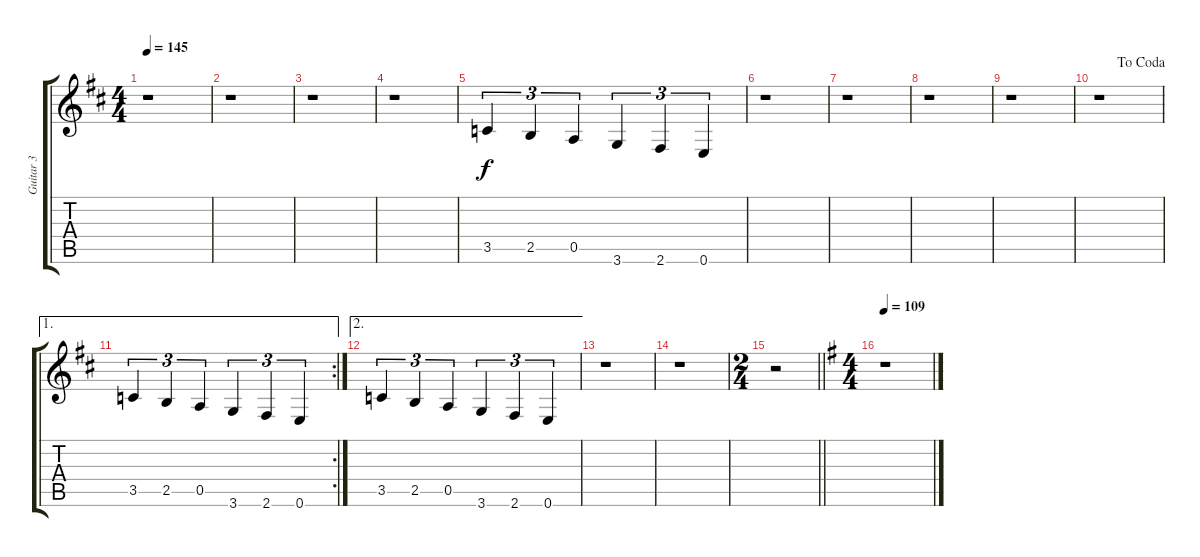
\track ("Guitar 3" "Guitar 3") {instrument distortionguitar}
\staff {score tabs}
\tuning (E4 B3 G3 D3 A2 E2) {hide}
\ts (4 4)
\tempo 145
\clef g2
\ks d
r.1{dy f} |
r.1 |
r.1 |
r.1 |
3.5.4{tu (3 2)} 2.5.4{tu (3 2)} 0.5.4{tu (3 2)} 3.6.4{tu (3 2)} 2.6.4{tu (3 2)} 0.6.4{tu (3 2)} |
r.1 |
r.1 |
r.1 |
r.1 |
\jump dacoda
r.1 |
\ae 1
\rc 2
3.5.4{tu (3 2)} 2.5.4{tu (3 2)} 0.5.4{tu (3 2)} 3.6.4{tu (3 2)} 2.6.4{tu (3 2)} 0.6.4{tu (3 2)} |
\ae 2
3.5.4{tu (3 2)} 2.5.4{tu (3 2)} 0.5.4{tu (3 2)} 3.6.4{tu (3 2)} 2.6.4{tu (3 2)} 0.6.4{tu (3 2)} |
r.1 |
r.1 |
\ts (2 4)
\barLineRight lightlight
r.2 |
\ts (4 4)
\tempo 109
\ks g
r.1
